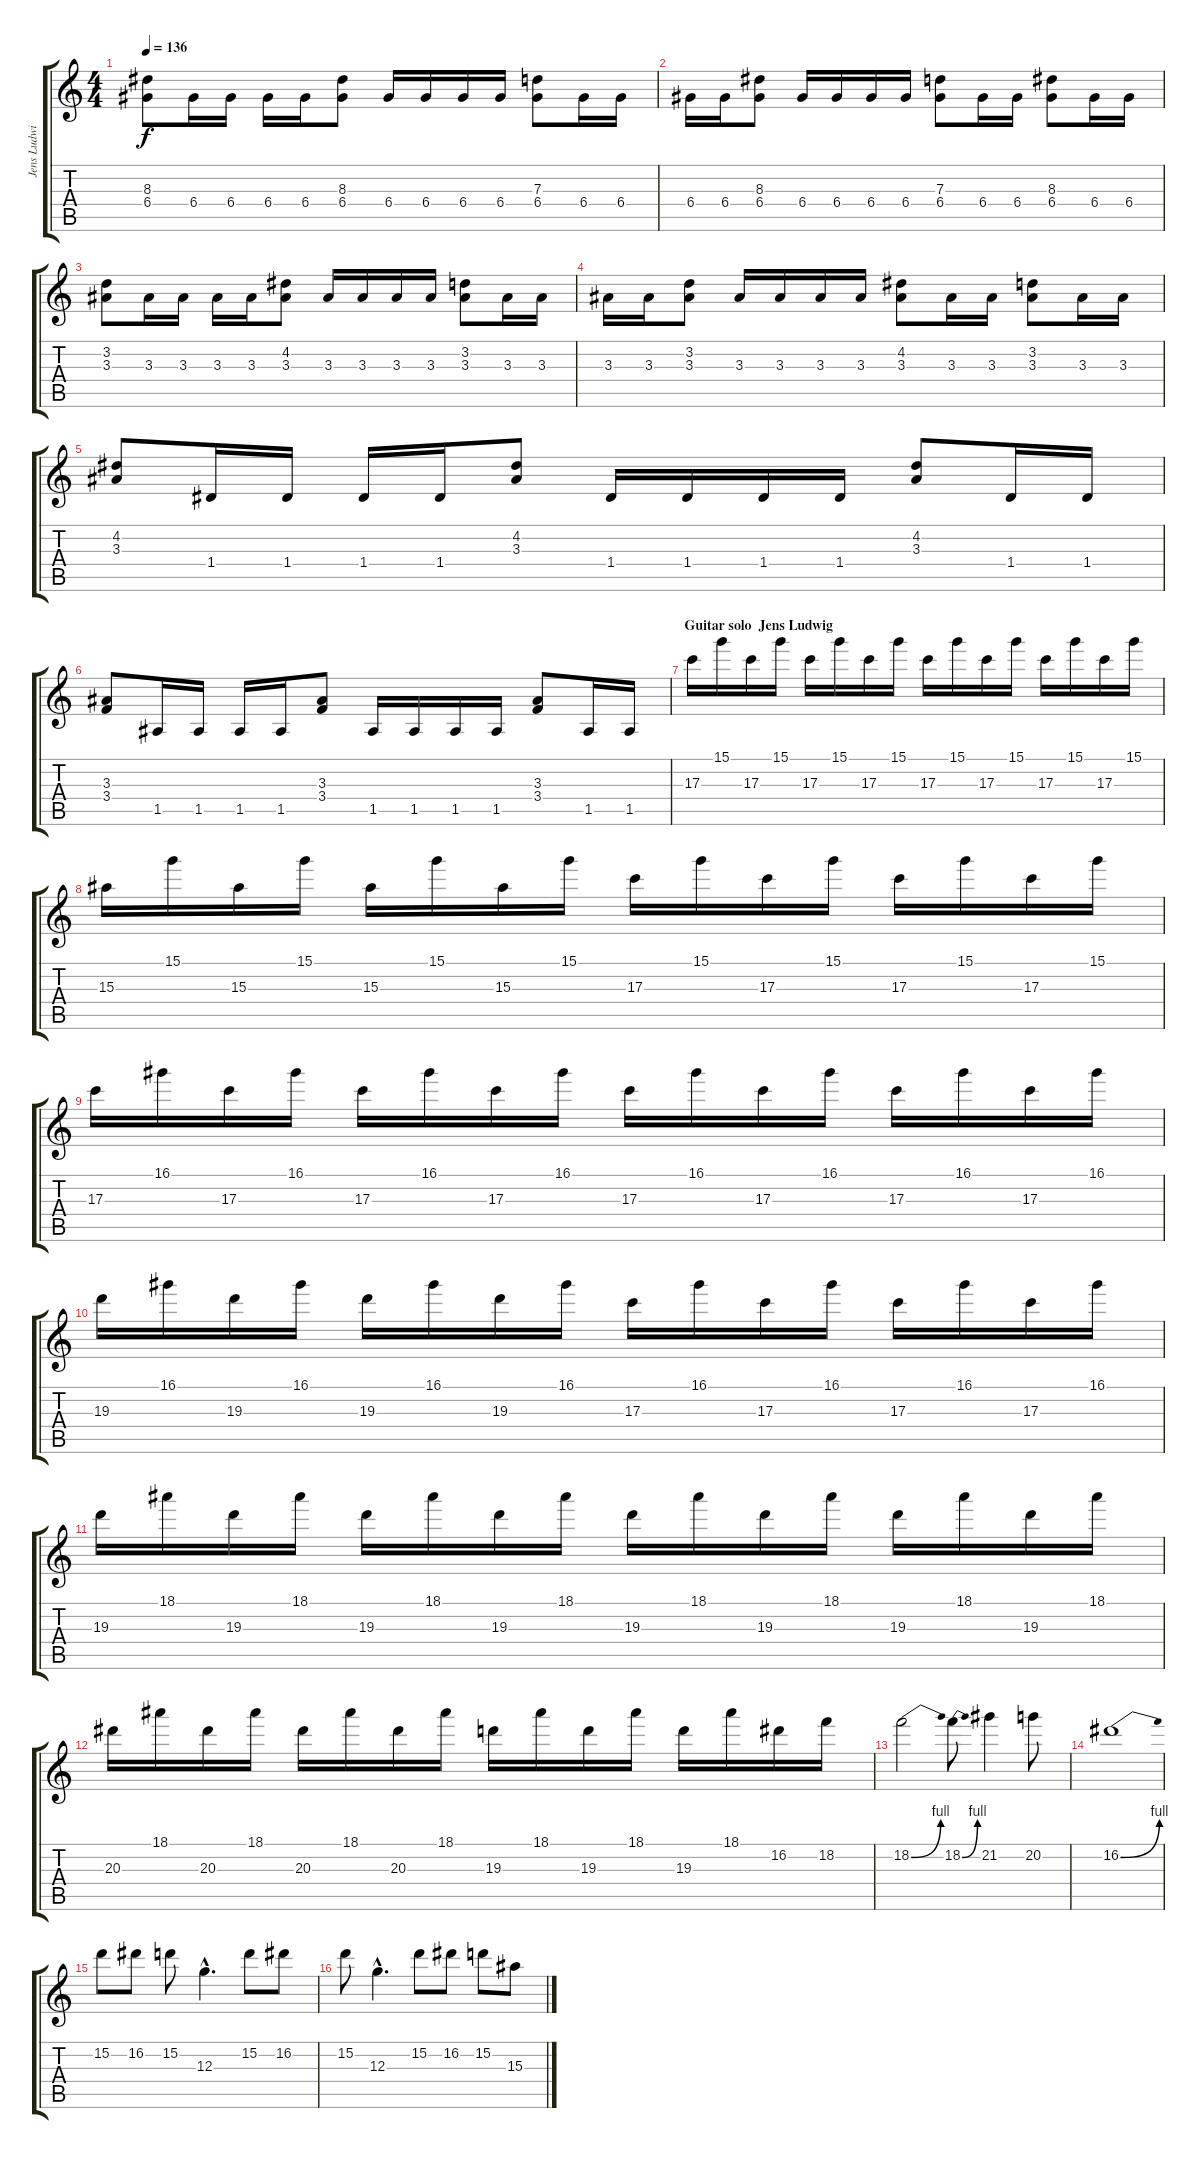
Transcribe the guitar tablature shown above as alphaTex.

\track ("Jens Ludwig" "Jens Ludwi") {instrument distortionguitar}
\staff {score tabs}
\tuning (E4 B3 G3 D3 A2 E2) {hide}
\ts (4 4)
\tempo 136
\clef g2
\ks c
(8.3 6.4).8{dy f} 6.4.16 6.4.16 6.4.16 6.4.16 (8.3 6.4).8 6.4.16 6.4.16 6.4.16 6.4.16 (7.3 6.4).8 6.4.16 6.4.16 |
6.4.16 6.4.16 (8.3 6.4).8 6.4.16 6.4.16 6.4.16 6.4.16 (7.3 6.4).8 6.4.16 6.4.16 (8.3 6.4).8 6.4.16 6.4.16 |
(3.2 3.3).8 3.3.16 3.3.16 3.3.16 3.3.16 (4.2 3.3).8 3.3.16 3.3.16 3.3.16 3.3.16 (3.2 3.3).8 3.3.16 3.3.16 |
3.3.16 3.3.16 (3.2 3.3).8 3.3.16 3.3.16 3.3.16 3.3.16 (4.2 3.3).8 3.3.16 3.3.16 (3.2 3.3).8 3.3.16 3.3.16 |
(4.2 3.3).8 1.4.16 1.4.16 1.4.16 1.4.16 (4.2 3.3).8 1.4.16 1.4.16 1.4.16 1.4.16 (4.2 3.3).8 1.4.16 1.4.16 |
(3.3 3.4).8 1.5.16 1.5.16 1.5.16 1.5.16 (3.3 3.4).8 1.5.16 1.5.16 1.5.16 1.5.16 (3.3 3.4).8 1.5.16 1.5.16 |
\section ("" "Guitar solo  Jens Ludwig")
17.3.16{volume 14} 15.1.16 17.3.16 15.1.16 17.3.16 15.1.16 17.3.16 15.1.16 17.3.16 15.1.16 17.3.16 15.1.16 17.3.16 15.1.16 17.3.16 15.1.16 |
15.3.16 15.1.16 15.3.16 15.1.16 15.3.16 15.1.16 15.3.16 15.1.16 17.3.16 15.1.16 17.3.16 15.1.16 17.3.16 15.1.16 17.3.16 15.1.16 |
17.3.16 16.1.16 17.3.16 16.1.16 17.3.16 16.1.16 17.3.16 16.1.16 17.3.16 16.1.16 17.3.16 16.1.16 17.3.16 16.1.16 17.3.16 16.1.16 |
19.3.16 16.1.16 19.3.16 16.1.16 19.3.16 16.1.16 19.3.16 16.1.16 17.3.16 16.1.16 17.3.16 16.1.16 17.3.16 16.1.16 17.3.16 16.1.16 |
19.3.16 18.1.16 19.3.16 18.1.16 19.3.16 18.1.16 19.3.16 18.1.16 19.3.16 18.1.16 19.3.16 18.1.16 19.3.16 18.1.16 19.3.16 18.1.16 |
20.3.16 18.1.16 20.3.16 18.1.16 20.3.16 18.1.16 20.3.16 18.1.16 19.3.16 18.1.16 19.3.16 18.1.16 19.3.16 18.1.16 16.2.16 18.2.16 |
18.2{be (bend 0 0 60 4)}.2 18.2{be (bend 0 0 60 4)}.8 21.2.4 20.2.8 |
16.2{be (bend 0 0 60 4)}.1 |
15.2.8 16.2.8 15.2.8 12.3{hac}.4{d} 15.2.8 16.2.8 |
15.2.8 12.3{hac}.4{d} 15.2.8 16.2.8 15.2.8 15.3.8
